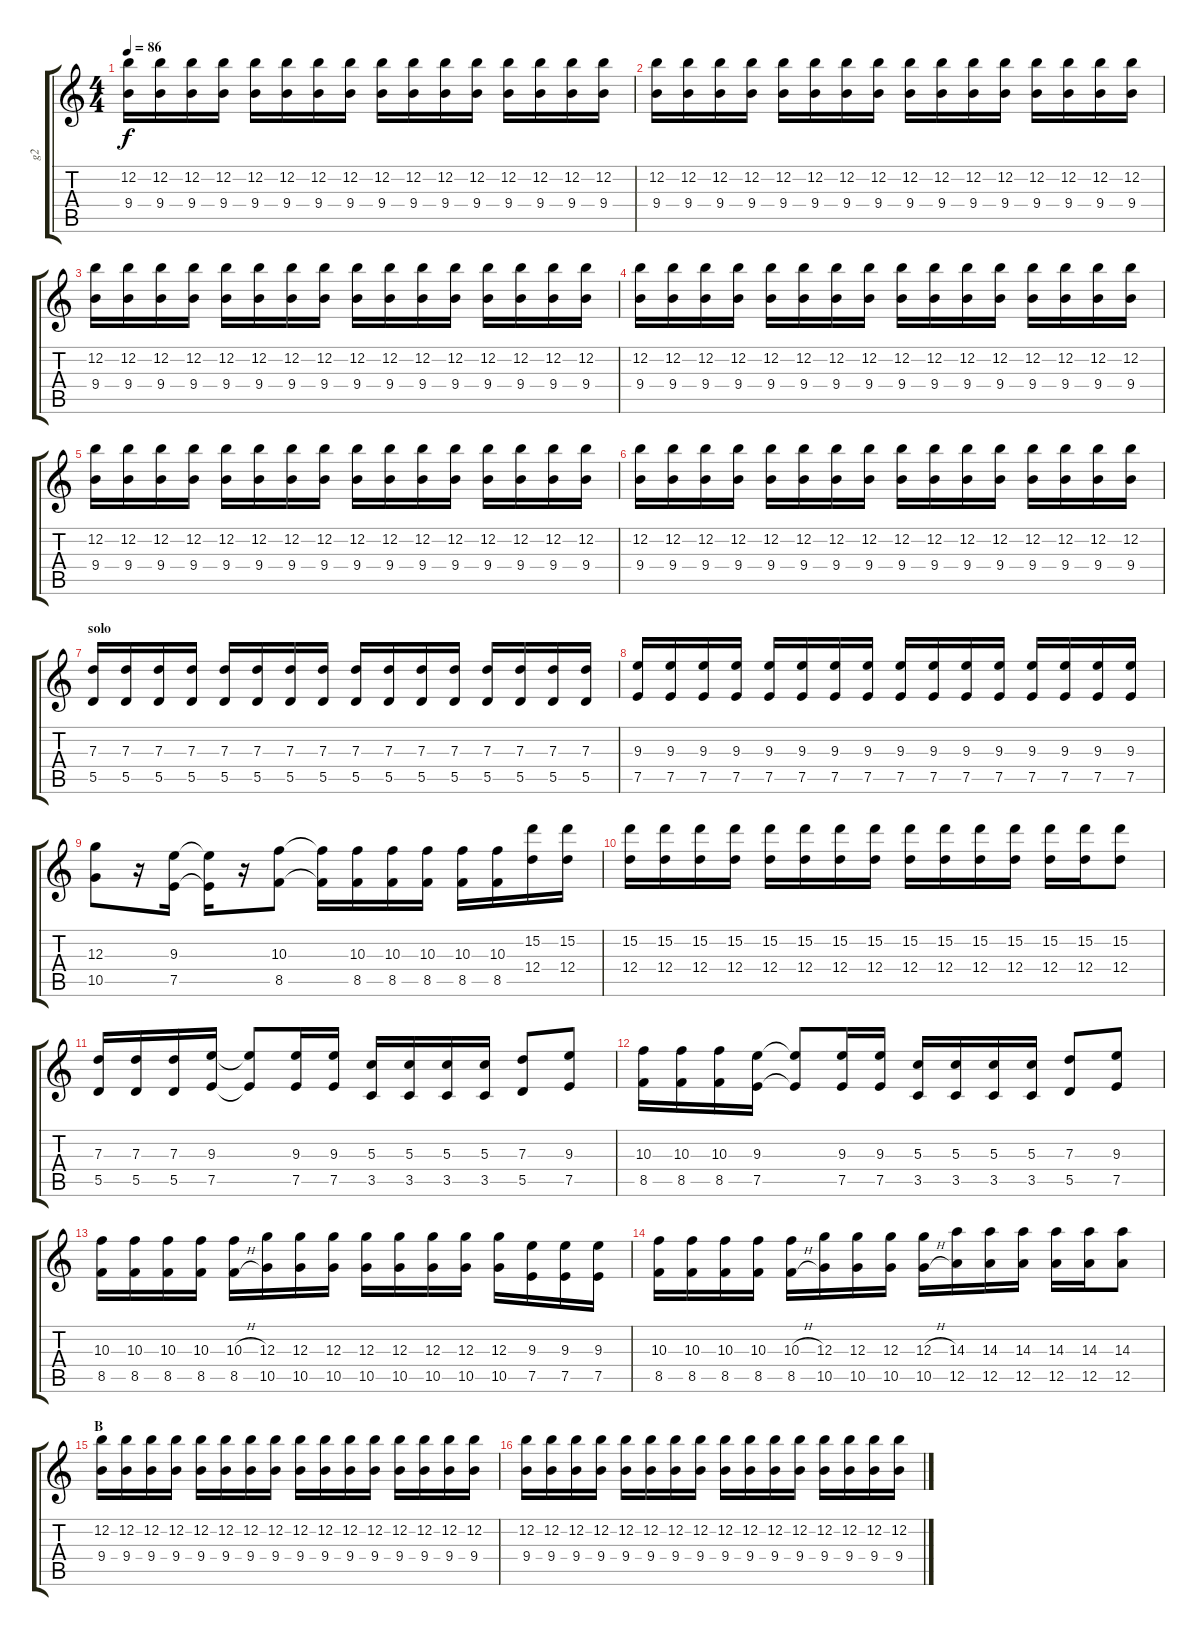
\track ("g2" "g2") {instrument distortionguitar}
\staff {score tabs}
\tuning (E4 B3 G3 D3 A2 E2) {hide}
\ts (4 4)
\tempo 86
\clef g2
\ks c
(12.2 9.4).16{dy f} (12.2 9.4).16 (12.2 9.4).16 (12.2 9.4).16 (12.2 9.4).16 (12.2 9.4).16 (12.2 9.4).16 (12.2 9.4).16 (12.2 9.4).16 (12.2 9.4).16 (12.2 9.4).16 (12.2 9.4).16 (12.2 9.4).16 (12.2 9.4).16 (12.2 9.4).16 (12.2 9.4).16 |
(12.2 9.4).16 (12.2 9.4).16 (12.2 9.4).16 (12.2 9.4).16 (12.2 9.4).16 (12.2 9.4).16 (12.2 9.4).16 (12.2 9.4).16 (12.2 9.4).16 (12.2 9.4).16 (12.2 9.4).16 (12.2 9.4).16 (12.2 9.4).16 (12.2 9.4).16 (12.2 9.4).16 (12.2 9.4).16 |
(12.2 9.4).16 (12.2 9.4).16 (12.2 9.4).16 (12.2 9.4).16 (12.2 9.4).16 (12.2 9.4).16 (12.2 9.4).16 (12.2 9.4).16 (12.2 9.4).16 (12.2 9.4).16 (12.2 9.4).16 (12.2 9.4).16 (12.2 9.4).16 (12.2 9.4).16 (12.2 9.4).16 (12.2 9.4).16 |
(12.2 9.4).16 (12.2 9.4).16 (12.2 9.4).16 (12.2 9.4).16 (12.2 9.4).16 (12.2 9.4).16 (12.2 9.4).16 (12.2 9.4).16 (12.2 9.4).16 (12.2 9.4).16 (12.2 9.4).16 (12.2 9.4).16 (12.2 9.4).16 (12.2 9.4).16 (12.2 9.4).16 (12.2 9.4).16 |
(12.2 9.4).16 (12.2 9.4).16 (12.2 9.4).16 (12.2 9.4).16 (12.2 9.4).16 (12.2 9.4).16 (12.2 9.4).16 (12.2 9.4).16 (12.2 9.4).16 (12.2 9.4).16 (12.2 9.4).16 (12.2 9.4).16 (12.2 9.4).16 (12.2 9.4).16 (12.2 9.4).16 (12.2 9.4).16 |
(12.2 9.4).16 (12.2 9.4).16 (12.2 9.4).16 (12.2 9.4).16 (12.2 9.4).16 (12.2 9.4).16 (12.2 9.4).16 (12.2 9.4).16 (12.2 9.4).16 (12.2 9.4).16 (12.2 9.4).16 (12.2 9.4).16 (12.2 9.4).16 (12.2 9.4).16 (12.2 9.4).16 (12.2 9.4).16 |
\section ("" "solo")
(7.3 5.5).16{volume 16 balance 10} (7.3 5.5).16 (7.3 5.5).16 (7.3 5.5).16 (7.3 5.5).16 (7.3 5.5).16 (7.3 5.5).16 (7.3 5.5).16 (7.3 5.5).16 (7.3 5.5).16 (7.3 5.5).16 (7.3 5.5).16 (7.3 5.5).16 (7.3 5.5).16 (7.3 5.5).16 (7.3 5.5).16 |
(9.3 7.5).16 (9.3 7.5).16 (9.3 7.5).16 (9.3 7.5).16 (9.3 7.5).16 (9.3 7.5).16 (9.3 7.5).16 (9.3 7.5).16 (9.3 7.5).16 (9.3 7.5).16 (9.3 7.5).16 (9.3 7.5).16 (9.3 7.5).16 (9.3 7.5).16 (9.3 7.5).16 (9.3 7.5).16 |
(12.3 10.5).8 r.16 (9.3 7.5).16 (9.3{t} 7.5{t}).16 r.16 (10.3 8.5).8 (10.3{t} 8.5{t}).16 (10.3 8.5).16 (10.3 8.5).16 (10.3 8.5).16 (10.3 8.5).16 (10.3 8.5).16 (15.2 12.4).16 (15.2 12.4).16 |
(15.2 12.4).16 (15.2 12.4).16 (15.2 12.4).16 (15.2 12.4).16 (15.2 12.4).16 (15.2 12.4).16 (15.2 12.4).16 (15.2 12.4).16 (15.2 12.4).16 (15.2 12.4).16 (15.2 12.4).16 (15.2 12.4).16 (15.2 12.4).16 (15.2 12.4).16 (15.2 12.4).8 |
(7.3 5.5).16 (7.3 5.5).16 (7.3 5.5).16 (9.3 7.5).16 (9.3{t} 7.5{t}).8 (9.3 7.5).16 (9.3 7.5).16 (5.3 3.5).16 (5.3 3.5).16 (5.3 3.5).16 (5.3 3.5).16 (7.3 5.5).8 (9.3 7.5).8 |
(10.3 8.5).16 (10.3 8.5).16 (10.3 8.5).16 (9.3 7.5).16 (9.3{t} 7.5{t}).8 (9.3 7.5).16 (9.3 7.5).16 (5.3 3.5).16 (5.3 3.5).16 (5.3 3.5).16 (5.3 3.5).16 (7.3 5.5).8 (9.3 7.5).8 |
(10.3 8.5).16 (10.3 8.5).16 (10.3 8.5).16 (10.3 8.5).16 (10.3{h} 8.5{h}).16 (12.3 10.5).16 (12.3 10.5).16 (12.3 10.5).16 (12.3 10.5).16 (12.3 10.5).16 (12.3 10.5).16 (12.3 10.5).16 (12.3 10.5).16 (9.3 7.5).16 (9.3 7.5).16 (9.3 7.5).16 |
(10.3 8.5).16 (10.3 8.5).16 (10.3 8.5).16 (10.3 8.5).16 (10.3{h} 8.5{h}).16 (12.3 10.5).16 (12.3 10.5).16 (12.3 10.5).16 (12.3{h} 10.5{h}).16 (14.3 12.5).16 (14.3 12.5).16 (14.3 12.5).16 (14.3 12.5).16 (14.3 12.5).16 (14.3 12.5).8 |
\section ("" "B")
(12.2 9.4).16{volume 10 balance 16} (12.2 9.4).16 (12.2 9.4).16 (12.2 9.4).16 (12.2 9.4).16 (12.2 9.4).16 (12.2 9.4).16 (12.2 9.4).16 (12.2 9.4).16 (12.2 9.4).16 (12.2 9.4).16 (12.2 9.4).16 (12.2 9.4).16 (12.2 9.4).16 (12.2 9.4).16 (12.2 9.4).16 |
(12.2 9.4).16 (12.2 9.4).16 (12.2 9.4).16 (12.2 9.4).16 (12.2 9.4).16 (12.2 9.4).16 (12.2 9.4).16 (12.2 9.4).16 (12.2 9.4).16 (12.2 9.4).16 (12.2 9.4).16 (12.2 9.4).16 (12.2 9.4).16 (12.2 9.4).16 (12.2 9.4).16 (12.2 9.4).16
